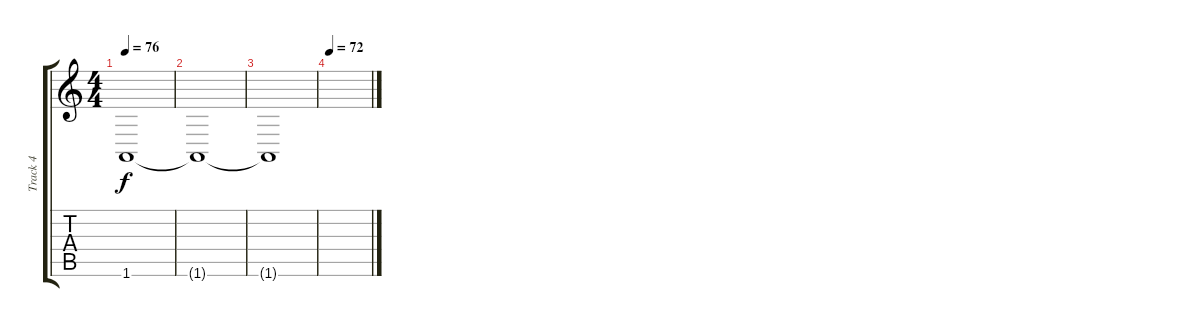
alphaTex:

\track ("Track 4" "Track 4") {instrument stringensemble1}
\staff {score tabs}
\tuning (Ab4 Eb4 B3 Gb3 Db3 Ab2) {hide}
\ts (4 4)
\tempo 76
\clef g2
\ks c
1.6.1{dy f} |
1.6{t}.1 |
1.6{t}.1 |
\tempo 72
